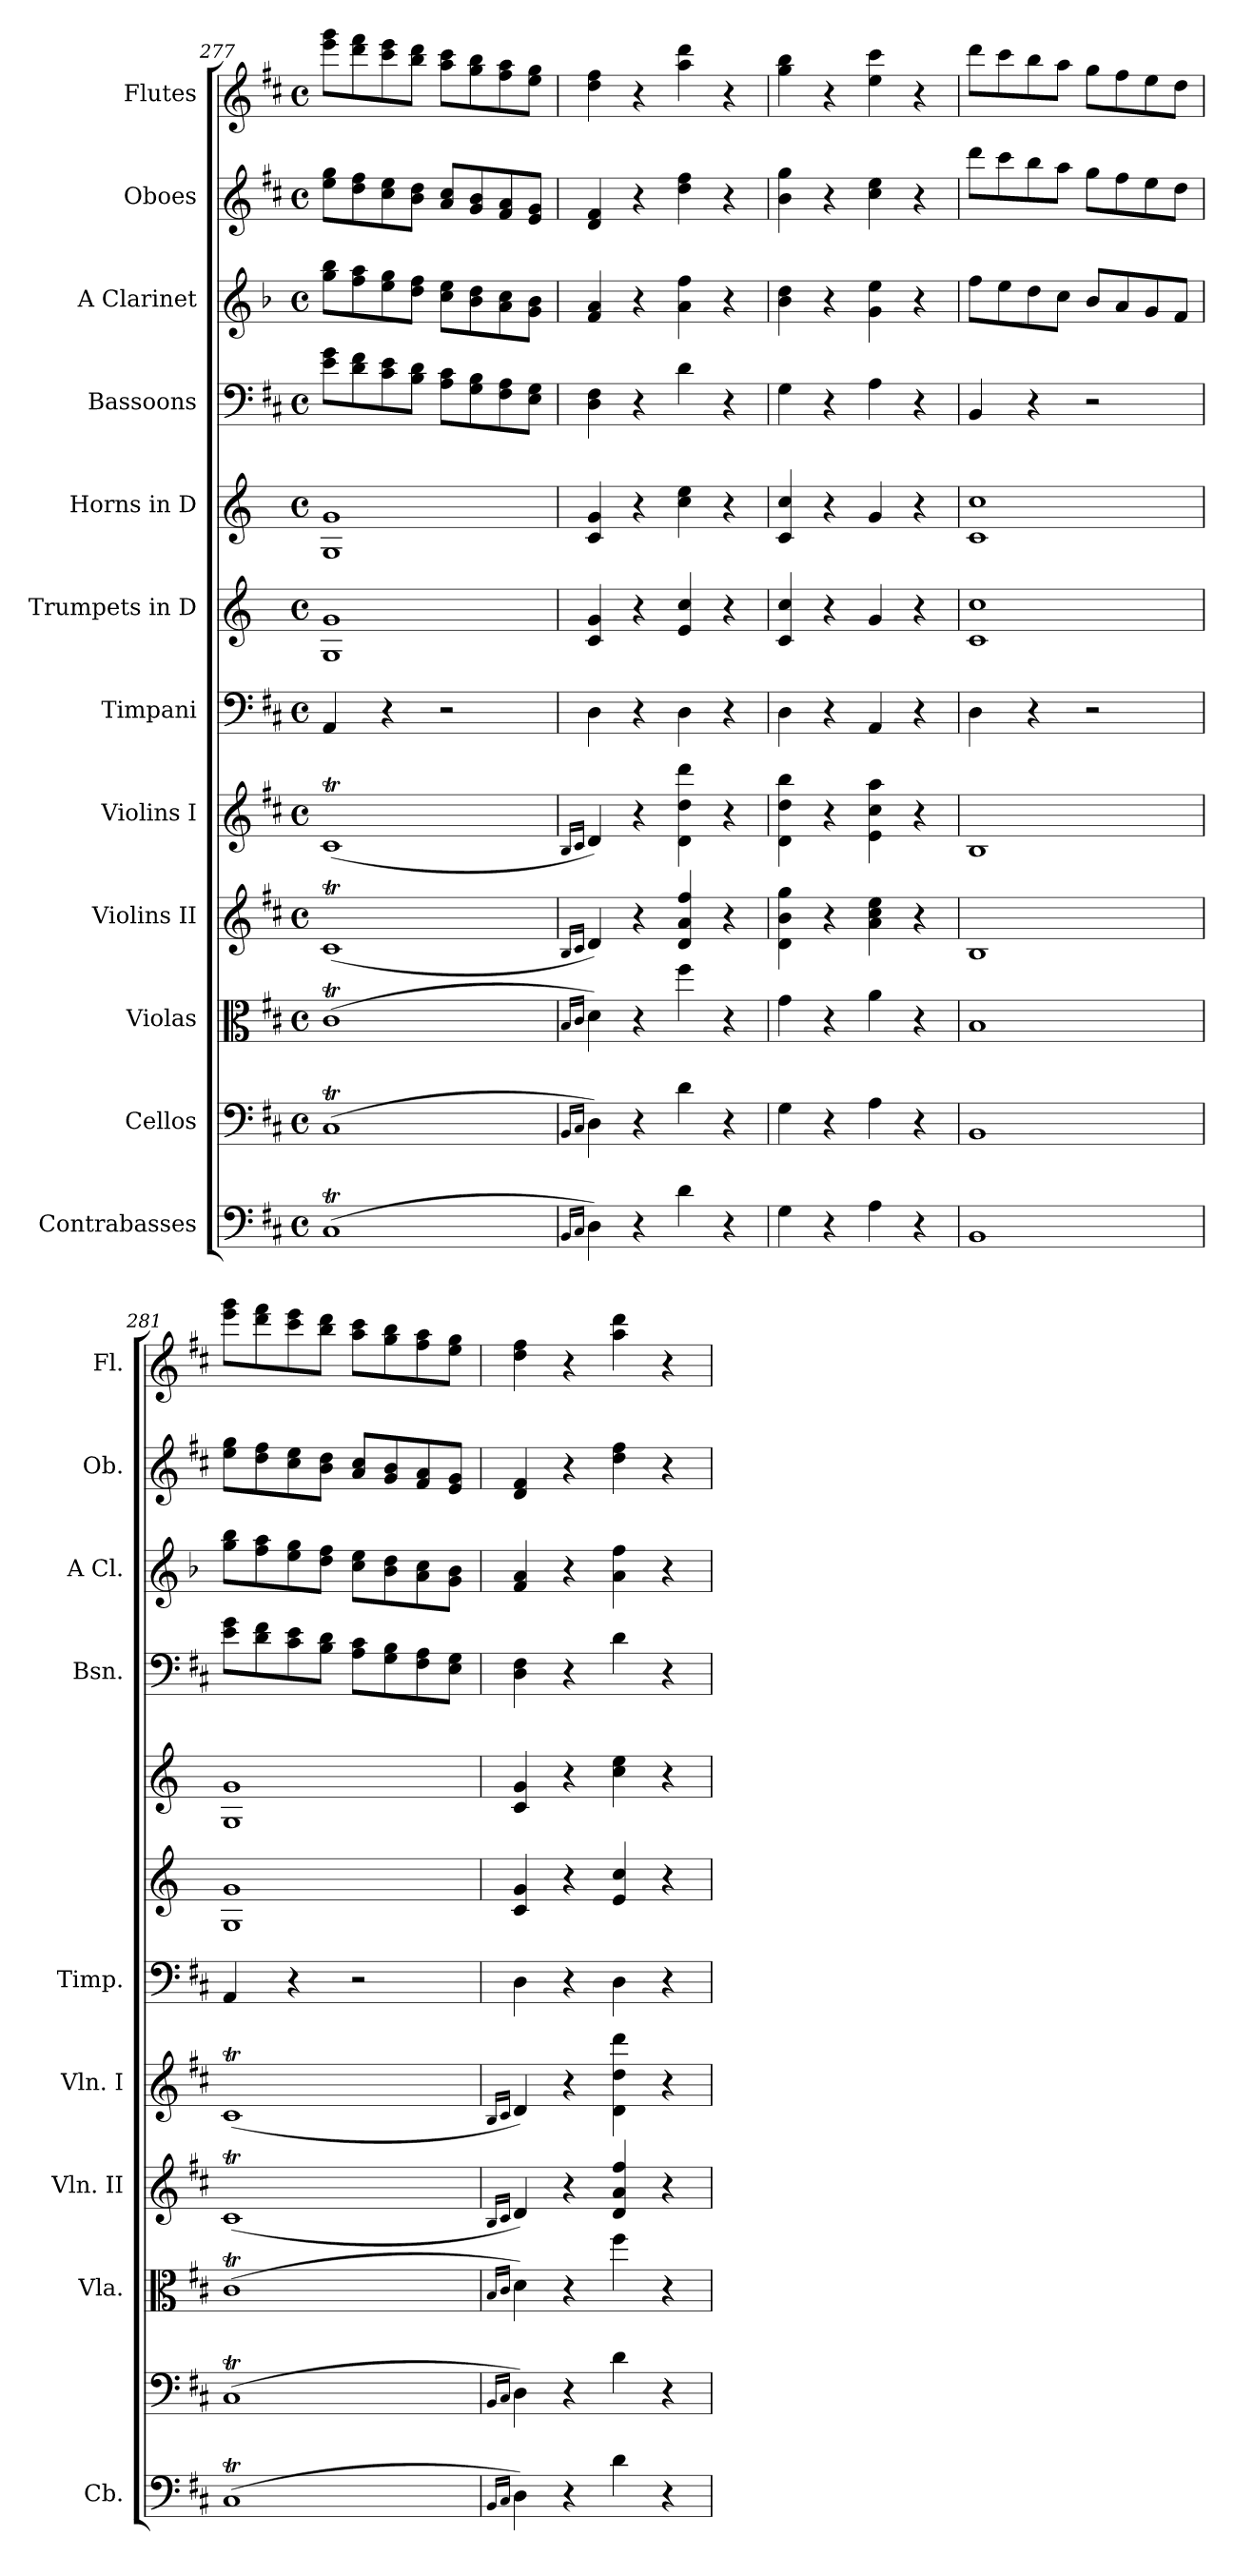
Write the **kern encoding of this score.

**kern	**kern	**kern	**kern	**kern	**kern	**kern	**kern	**kern	**kern	**kern	**kern
*part12	*part11	*part10	*part9	*part8	*part7	*part6	*part5	*part4	*part3	*part2	*part1
*staff12	*staff11	*staff10	*staff9	*staff8	*staff7	*staff6	*staff5	*staff4	*staff3	*staff2	*staff1
*I"Contrabasses	*I"Cellos	*I"Violas	*I"Violins II	*I"Violins I	*I"Timpani	*I"Trumpets in D	*I"Horns in D	*I"Bassoons	*I"A Clarinet	*I"Oboes	*I"Flutes
*I'Cb.	*	*I'Vla.	*I'Vln. II	*I'Vln. I	*I'Timp.	*	*	*I'Bsn.	*I'A Cl.	*I'Ob.	*I'Fl.
*clefF4	*clefF4	*clefC3	*clefG2	*clefG2	*clefF4	*clefG2	*clefG2	*clefF4	*clefG2	*clefG2	*clefG2
*ITrd7c12	*	*	*	*	*	*ITrd-1c-2	*ITrd6c10	*	*ITrd2c3	*	*
*k[f#c#]	*k[f#c#]	*k[f#c#]	*k[f#c#]	*k[f#c#]	*k[f#c#]	*k[f#c#]	*k[f#c#]	*k[f#c#]	*k[f#c#]	*k[f#c#]	*k[f#c#]
*M4/4	*M4/4	*M4/4	*M4/4	*M4/4	*M4/4	*M4/4	*M4/4	*M4/4	*M4/4	*M4/4	*M4/4
*met(c)	*met(c)	*met(c)	*met(c)	*met(c)	*met(c)	*met(c)	*met(c)	*met(c)	*met(c)	*met(c)	*met(c)
=277	=277	=277	=277	=277	=277	=277	=277	=277	=277	=277	=277
(<1CC#t	(<1C#t	(>1c#t	(<1c#t	(<1c#t	4AA/	1A 1a	1AA 1A	8e\ 8g\L	8ee\ 8gg\L	8ee\ 8gg\L	8eee\ 8ggg\L
.	.	.	.	.	.	.	.	8d\ 8f#\	8dd\ 8ff#\	8dd\ 8ff#\	8ddd\ 8fff#\
.	.	.	.	.	4r	.	.	8c#\ 8e\	8cc#\ 8ee\	8cc#\ 8ee\	8ccc#\ 8eee\
.	.	.	.	.	.	.	.	8B\ 8d\J	8b\ 8dd\J	8b\ 8dd\J	8bb\ 8ddd\J
.	.	.	.	.	2r	.	.	8A\ 8c#\L	8a\ 8cc#\L	8a/ 8cc#/L	8aa\ 8ccc#\L
.	.	.	.	.	.	.	.	8G\ 8B\	8g\ 8b\	8g/ 8b/	8gg\ 8bb\
.	.	.	.	.	.	.	.	8F#\ 8A\	8f#\ 8a\	8f#/ 8a/	8ff#\ 8aa\
.	.	.	.	.	.	.	.	8E\ 8G\J	8e\ 8g\J	8e/ 8g/J	8ee\ 8gg\J
=278	=278	=278	=278	=278	=278	=278	=278	=278	=278	=278	=278
16qBBB/LL	16qBB/LL	16qB/LL	16qB/LL	16qB/LL	.	.	.	.	.	.	.
16qCC#/JJ	16qC#/JJ	16qc#/JJ	16qc#/JJ	16qc#/JJ	.	.	.	.	.	.	.
4DD\)	4D\)	4d\)	4d/)	4d/)	4D\	4d/ 4a/	4D/ 4A/	4D\ 4F#\	4d/ 4f#/	4d/ 4f#/	4dd\ 4ff#\
4r	4r	4r	4r	4r	4r	4r	4r	4r	4r	4r	4r
4D\	4d\	4ff#\	4d/ 4a/ 4ff#/	4d\ 4dd\ 4ddd\	4D\	4f#/ 4dd/	4d\ 4f#\	4d\	4f#\ 4dd\	4dd\ 4ff#\	4aa\ 4ddd\
4r	4r	4r	4r	4r	4r	4r	4r	4r	4r	4r	4r
=279	=279	=279	=279	=279	=279	=279	=279	=279	=279	=279	=279
4GG\	4G\	4g\	4d\ 4b\ 4gg\	4d\ 4dd\ 4bb\	4D\	4d/ 4dd/	4D/ 4d/	4G\	4g\ 4b\	4b\ 4gg\	4gg\ 4bb\
4r	4r	4r	4r	4r	4r	4r	4r	4r	4r	4r	4r
4AA\	4A\	4a\	4a\ 4cc#\ 4ee\	4e\ 4cc#\ 4aa\	4AA/	4a/	4A/	4A\	4e\ 4cc#\	4cc#\ 4ee\	4ee\ 4ccc#\
4r	4r	4r	4r	4r	4r	4r	4r	4r	4r	4r	4r
=280	=280	=280	=280	=280	=280	=280	=280	=280	=280	=280	=280
1BBB	1BB	1B	1B	1B	4D\	1d 1dd	1D 1d	4BB/	8dd\L	8ddd\L	8ddd\L
.	.	.	.	.	.	.	.	.	8cc#\	8ccc#\	8ccc#\
.	.	.	.	.	4r	.	.	4r	8b\	8bb\	8bb\
.	.	.	.	.	.	.	.	.	8a\J	8aa\J	8aa\J
.	.	.	.	.	2r	.	.	2r	8g/L	8gg\L	8gg\L
.	.	.	.	.	.	.	.	.	8f#/	8ff#\	8ff#\
.	.	.	.	.	.	.	.	.	8e/	8ee\	8ee\
.	.	.	.	.	.	.	.	.	8d/J	8dd\J	8dd\J
=281	=281	=281	=281	=281	=281	=281	=281	=281	=281	=281	=281
(<1CC#t	(<1C#t	(>1c#t	(<1c#t	(<1c#t	4AA/	1A 1a	1AA 1A	8e\ 8g\L	8ee\ 8gg\L	8ee\ 8gg\L	8eee\ 8ggg\L
.	.	.	.	.	.	.	.	8d\ 8f#\	8dd\ 8ff#\	8dd\ 8ff#\	8ddd\ 8fff#\
.	.	.	.	.	4r	.	.	8c#\ 8e\	8cc#\ 8ee\	8cc#\ 8ee\	8ccc#\ 8eee\
.	.	.	.	.	.	.	.	8B\ 8d\J	8b\ 8dd\J	8b\ 8dd\J	8bb\ 8ddd\J
.	.	.	.	.	2r	.	.	8A\ 8c#\L	8a\ 8cc#\L	8a/ 8cc#/L	8aa\ 8ccc#\L
.	.	.	.	.	.	.	.	8G\ 8B\	8g\ 8b\	8g/ 8b/	8gg\ 8bb\
.	.	.	.	.	.	.	.	8F#\ 8A\	8f#\ 8a\	8f#/ 8a/	8ff#\ 8aa\
.	.	.	.	.	.	.	.	8E\ 8G\J	8e\ 8g\J	8e/ 8g/J	8ee\ 8gg\J
!!LO:PB:g=z
=282	=282	=282	=282	=282	=282	=282	=282	=282	=282	=282	=282
16qBBB/LL	16qBB/LL	16qB/LL	16qB/LL	16qB/LL	.	.	.	.	.	.	.
16qCC#/JJ	16qC#/JJ	16qc#/JJ	16qc#/JJ	16qc#/JJ	.	.	.	.	.	.	.
4DD\)	4D\)	4d\)	4d/)	4d/)	4D\	4d/ 4a/	4D/ 4A/	4D\ 4F#\	4d/ 4f#/	4d/ 4f#/	4dd\ 4ff#\
4r	4r	4r	4r	4r	4r	4r	4r	4r	4r	4r	4r
4D\	4d\	4ff#\	4d/ 4a/ 4ff#/	4d\ 4dd\ 4ddd\	4D\	4f#/ 4dd/	4d\ 4f#\	4d\	4f#\ 4dd\	4dd\ 4ff#\	4aa\ 4ddd\
4r	4r	4r	4r	4r	4r	4r	4r	4r	4r	4r	4r
=	=	=	=	=	=	=	=	=	=	=	=
*-	*-	*-	*-	*-	*-	*-	*-	*-	*-	*-	*-
